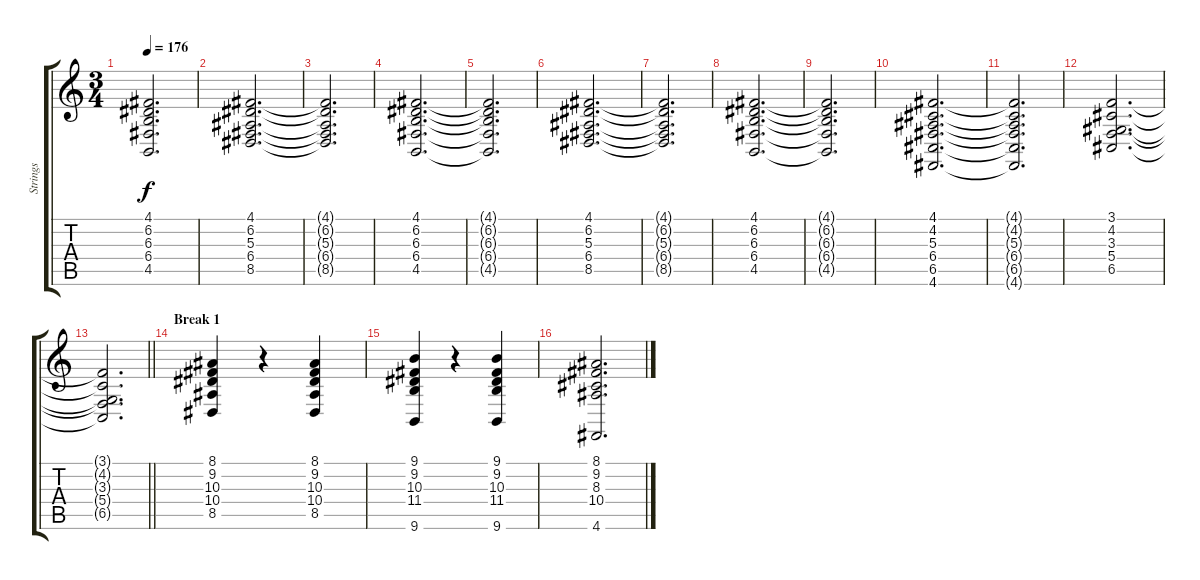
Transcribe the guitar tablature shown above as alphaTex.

\track ("Strings" "Strings") {instrument stringensemble1}
\staff {score tabs}
\tuning (D4 A3 F3 C3 G2 D2) {hide}
\ts (3 4)
\tempo 176
\clef g2
\ks c
(4.1{t} 6.2{t} 6.3{t} 6.4{t} 4.5{t}).2{d dy f} |
(4.1 6.2 5.3 6.4 8.5).2{d} |
(4.1{t} 6.2{t} 5.3{t} 6.4{t} 8.5{t}).2{d} |
(4.1 6.2 6.3 6.4 4.5).2{d} |
(4.1{t} 6.2{t} 6.3{t} 6.4{t} 4.5{t}).2{d} |
(4.1 6.2 5.3 6.4 8.5).2{d} |
(4.1{t} 6.2{t} 5.3{t} 6.4{t} 8.5{t}).2{d} |
(4.1 6.2 6.3 6.4 4.5).2{d} |
(4.1{t} 6.2{t} 6.3{t} 6.4{t} 4.5{t}).2{d} |
(4.1 4.2 5.3 6.4 6.5 4.6).2{d} |
(4.1{t} 4.2{t} 5.3{t} 6.4{t} 6.5{t} 4.6{t}).2{d} |
(3.1 4.2 3.3 5.4 6.5).2{d} |
\barLineRight lightlight
(3.1{t} 4.2{t} 3.3{t} 5.4{t} 6.5{t}).2{d} |
\section ("" "Break 1")
(8.1 9.2 10.3 10.4 8.5).4 r.4 (8.1 9.2 10.3 10.4 8.5).4 |
(9.1 9.2 10.3 11.4 9.6).4 r.4 (9.1 9.2 10.3 11.4 9.6).4 |
(8.1 9.2 8.3 10.4 4.6).2{d}
